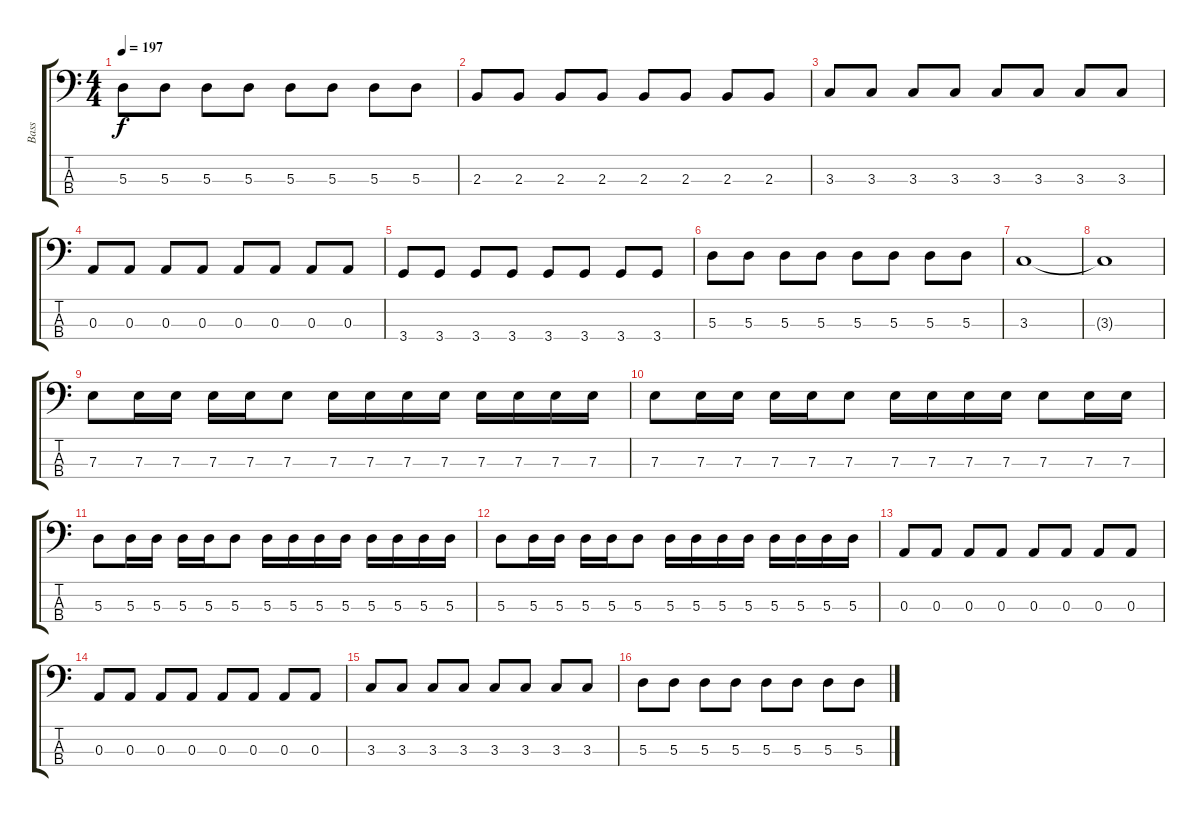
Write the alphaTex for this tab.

\track ("Bass" "Bass") {instrument electricbassfinger}
\staff {score tabs}
\tuning (G2 D2 A1 E1) {hide}
\ts (4 4)
\tempo 197
\clef f4
\ks c
5.3.8{dy f} 5.3.8 5.3.8 5.3.8 5.3.8 5.3.8 5.3.8 5.3.8 |
2.3.8 2.3.8 2.3.8 2.3.8 2.3.8 2.3.8 2.3.8 2.3.8 |
3.3.8 3.3.8 3.3.8 3.3.8 3.3.8 3.3.8 3.3.8 3.3.8 |
0.3.8 0.3.8 0.3.8 0.3.8 0.3.8 0.3.8 0.3.8 0.3.8 |
3.4.8 3.4.8 3.4.8 3.4.8 3.4.8 3.4.8 3.4.8 3.4.8 |
5.3.8 5.3.8 5.3.8 5.3.8 5.3.8 5.3.8 5.3.8 5.3.8 |
3.3.1 |
3.3{t}.1 |
7.3.8 7.3.16 7.3.16 7.3.16 7.3.16 7.3.8 7.3.16 7.3.16 7.3.16 7.3.16 7.3.16 7.3.16 7.3.16 7.3.16 |
7.3.8 7.3.16 7.3.16 7.3.16 7.3.16 7.3.8 7.3.16 7.3.16 7.3.16 7.3.16 7.3.8 7.3.16 7.3.16 |
5.3.8 5.3.16 5.3.16 5.3.16 5.3.16 5.3.8 5.3.16 5.3.16 5.3.16 5.3.16 5.3.16 5.3.16 5.3.16 5.3.16 |
5.3.8 5.3.16 5.3.16 5.3.16 5.3.16 5.3.8 5.3.16 5.3.16 5.3.16 5.3.16 5.3.16 5.3.16 5.3.16 5.3.16 |
0.3.8 0.3.8 0.3.8 0.3.8 0.3.8 0.3.8 0.3.8 0.3.8 |
0.3.8 0.3.8 0.3.8 0.3.8 0.3.8 0.3.8 0.3.8 0.3.8 |
3.3.8 3.3.8 3.3.8 3.3.8 3.3.8 3.3.8 3.3.8 3.3.8 |
5.3.8 5.3.8 5.3.8 5.3.8 5.3.8 5.3.8 5.3.8 5.3.8
